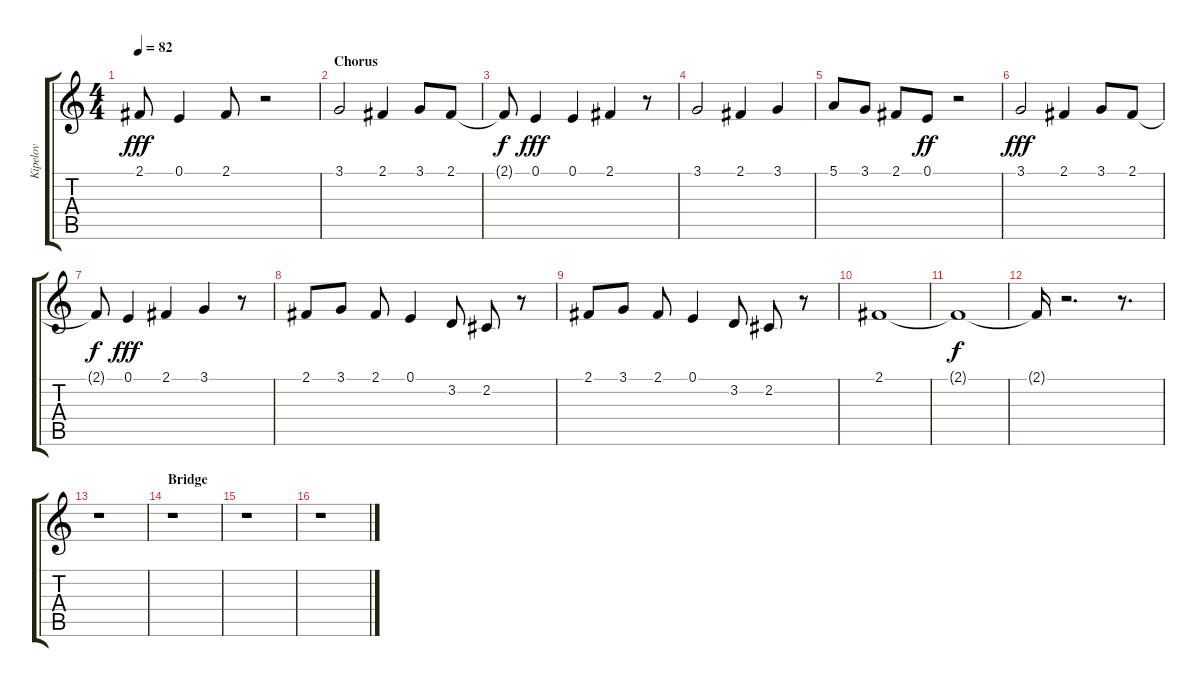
\track ("Kipelov" "Kipelov") {instrument tenorsax}
\staff {score tabs}
\tuning (E4 B3 G3 D3 A2 E2) {hide}
\ts (4 4)
\tempo 82
\clef g2
\ks c
2.1.8{dy fff} 0.1.4 2.1.8 r.2 |
\section ("" "Chorus")
3.1.2 2.1.4 3.1.8 2.1.8 |
2.1{t}.8{dy f} 0.1.4{dy fff} 0.1.4 2.1.4 r.8 |
3.1.2 2.1.4 3.1.4 |
5.1.8 3.1.8 2.1.8 0.1.8{dy ff} r.2 |
3.1.2{dy fff} 2.1.4 3.1.8 2.1.8 |
2.1{t}.8{dy f} 0.1.4{dy fff} 2.1.4 3.1.4 r.8 |
2.1.8 3.1.8 2.1.8 0.1.4 3.2.8 2.2.8 r.8 |
2.1.8 3.1.8 2.1.8 0.1.4 3.2.8 2.2.8 r.8 |
2.1.1 |
2.1{t}.1{dy f} |
2.1{t}.16 r.2{d} r.8{d} |
r.1 |
\section ("" "Bridge")
r.1 |
r.1 |
r.1
